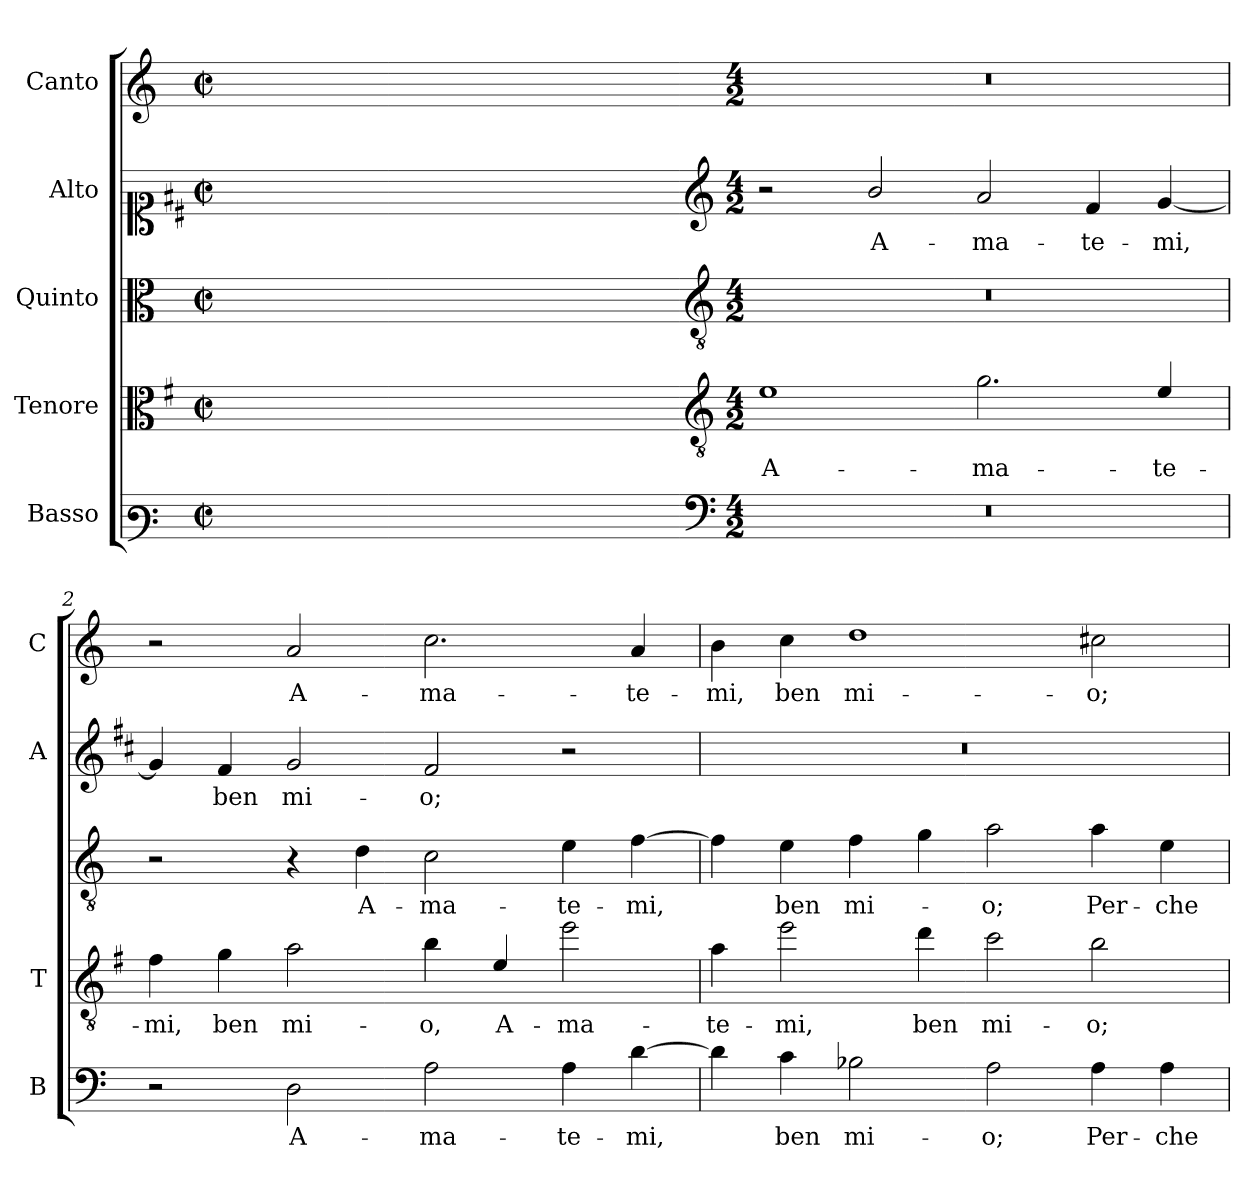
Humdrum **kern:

**kern	**text	**kern	**text	**kern	**text	**kern	**text	**kern	**text
*part5	*part5	*part4	*part4	*part3	*part3	*part2	*part2	*part1	*part1
*staff5	*staff5	*staff4	*staff4	*staff3	*staff3	*staff2	*staff2	*staff1	*staff1
*I"Basso	*	*I"Tenore	*	*I"Quinto	*	*I"Alto	*	*I"Canto	*
*I'B	*	*I'T	*	*	*	*I'A	*	*I'C	*
*clefF3	*	*clefC3	*	*clefC3	*	*clefC1	*	*clefG2	*
*	*	*ITrd4c7	*	*	*	*ITrd1c2	*	*	*
*k[]	*	*k[]	*	*k[]	*	*k[]	*	*k[]	*
*C:	*	*C:	*	*C:	*	*C:	*	*C:	*
*M2/2	*	*M2/2	*	*M2/2	*	*M2/2	*	*M2/2	*
*met(c|)	*	*met(c|)	*	*met(c|)	*	*met(c|)	*	*met(c|)	*
=	=	=	=	=	=	=	=	=	=
1ryy	.	1ryy	.	1ryy	.	1ryy	.	1ryy	.
=1X-	=1X-	=1X-	=1X-	=1X-	=1X-	=1X-	=1X-	=1X-	=1X-
4ryy	.	4ryy	.	4ryy	.	4ryy	.	4ryy	.
4ryy	.	4ryy	.	4ryy	.	4ryy	.	4ryy	.
4ryy	.	4ryy	.	4ryy	.	4ryy	.	4ryy	.
4ryy	.	4ryy	.	4ryy	.	4ryy	.	4ryy	.
=1-	=1-	=1-	=1-	=1-	=1-	=1-	=1-	=1-	=1-
*clefF4	*	*clefGv2	*	*clefGv2	*	*clefG2	*	*	*
*M4/2	*	*M4/2	*	*M4/2	*	*M4/2	*	*M4/2	*
!	!	!	!LO:LY:b	!	!	!	!	!	!
0r	.	1A	A-	0r	.	2r	.	0r	.
!	!	!	!	!	!	!	!LO:LY:b	!	!
.	.	.	.	.	.	2a/	A-	.	.
!	!	!	!LO:LY:b	!	!	!	!LO:LY:b	!	!
.	.	2.c\	-ma-	.	.	2g/	-ma-	.	.
!	!	!	!	!	!	!	!LO:LY:b	!	!
.	.	.	.	.	.	4e/	-te-	.	.
!	!	!	!LO:LY:b	!	!	!	!LO:LY:b	!	!
.	.	4A/	-te-	.	.	[4f/	-mi,	.	.
=2	=2	=2	=2	=2	=2	=2	=2	=2	=2
!	!	!	!LO:LY:b	!	!	!	!	!	!
2r	.	4B\	-mi,	2r	.	4f/]	.	2r	.
!	!	!	!LO:LY:b	!	!	!	!LO:LY:b	!	!
.	.	4c\	ben	.	.	4e/	ben	.	.
!	!LO:LY:b	!	!LO:LY:b	!	!	!	!LO:LY:b	!	!LO:LY:b
2D\	A-	2d\	mi-	4r	.	2f/	mi-	2a/	A-
!	!	!	!	!	!LO:LY:b	!	!	!	!
.	.	.	.	4d\	A-	.	.	.	.
!	!LO:LY:b	!	!LO:LY:b	!	!LO:LY:b	!	!LO:LY:b	!	!LO:LY:b
2A\	-ma-	4e\	-o,	2c\	-ma-	2e/	-o;	2.cc\	-ma-
!	!	!	!LO:LY:b	!	!	!	!	!	!
.	.	4A/	A-	.	.	.	.	.	.
!	!LO:LY:b	!	!LO:LY:b	!	!LO:LY:b	!	!	!	!
4A\	-te-	2a\	-ma-	4e\	-te-	2r	.	.	.
!	!LO:LY:b	!	!	!	!LO:LY:b	!	!	!	!LO:LY:b
[4d\	-mi,	.	.	[4f\	-mi,	.	.	4a/	-te-
=3	=3	=3	=3	=3	=3	=3	=3	=3	=3
!	!	!	!LO:LY:b	!	!	!	!	!	!LO:LY:b
4d\]	.	4d\	-te-	4f\]	.	0r	.	4b\	-mi,
!	!LO:LY:b	!	!LO:LY:b	!	!LO:LY:b	!	!	!	!LO:LY:b
4c\	ben	2a\	-mi,	4e\	ben	.	.	4cc\	ben
!	!LO:LY:b	!	!	!	!LO:LY:b	!	!	!	!LO:LY:b
2B-X\	mi-	.	.	4f\	mi-	.	.	1dd	mi-
!	!	!	!LO:LY:b	!	!	!	!	!	!
.	.	4g\	ben	4g\	.	.	.	.	.
!	!LO:LY:b	!	!LO:LY:b	!	!LO:LY:b	!	!	!	!
2A\	-o;	2f\	mi-	2a\	-o;	.	.	.	.
!	!LO:LY:b	!	!LO:LY:b	!	!LO:LY:b	!	!	!	!LO:LY:b
4A\	Per-	2e\	-o;	4a\	Per-	.	.	2cc#X\	-o;
!	!LO:LY:b	!	!	!	!LO:LY:b	!	!	!	!
4A\	-che	.	.	4e\	-che	.	.	.	.
=	=	=	=	=	=	=	=	=	=
*-	*-	*-	*-	*-	*-	*-	*-	*-	*-
